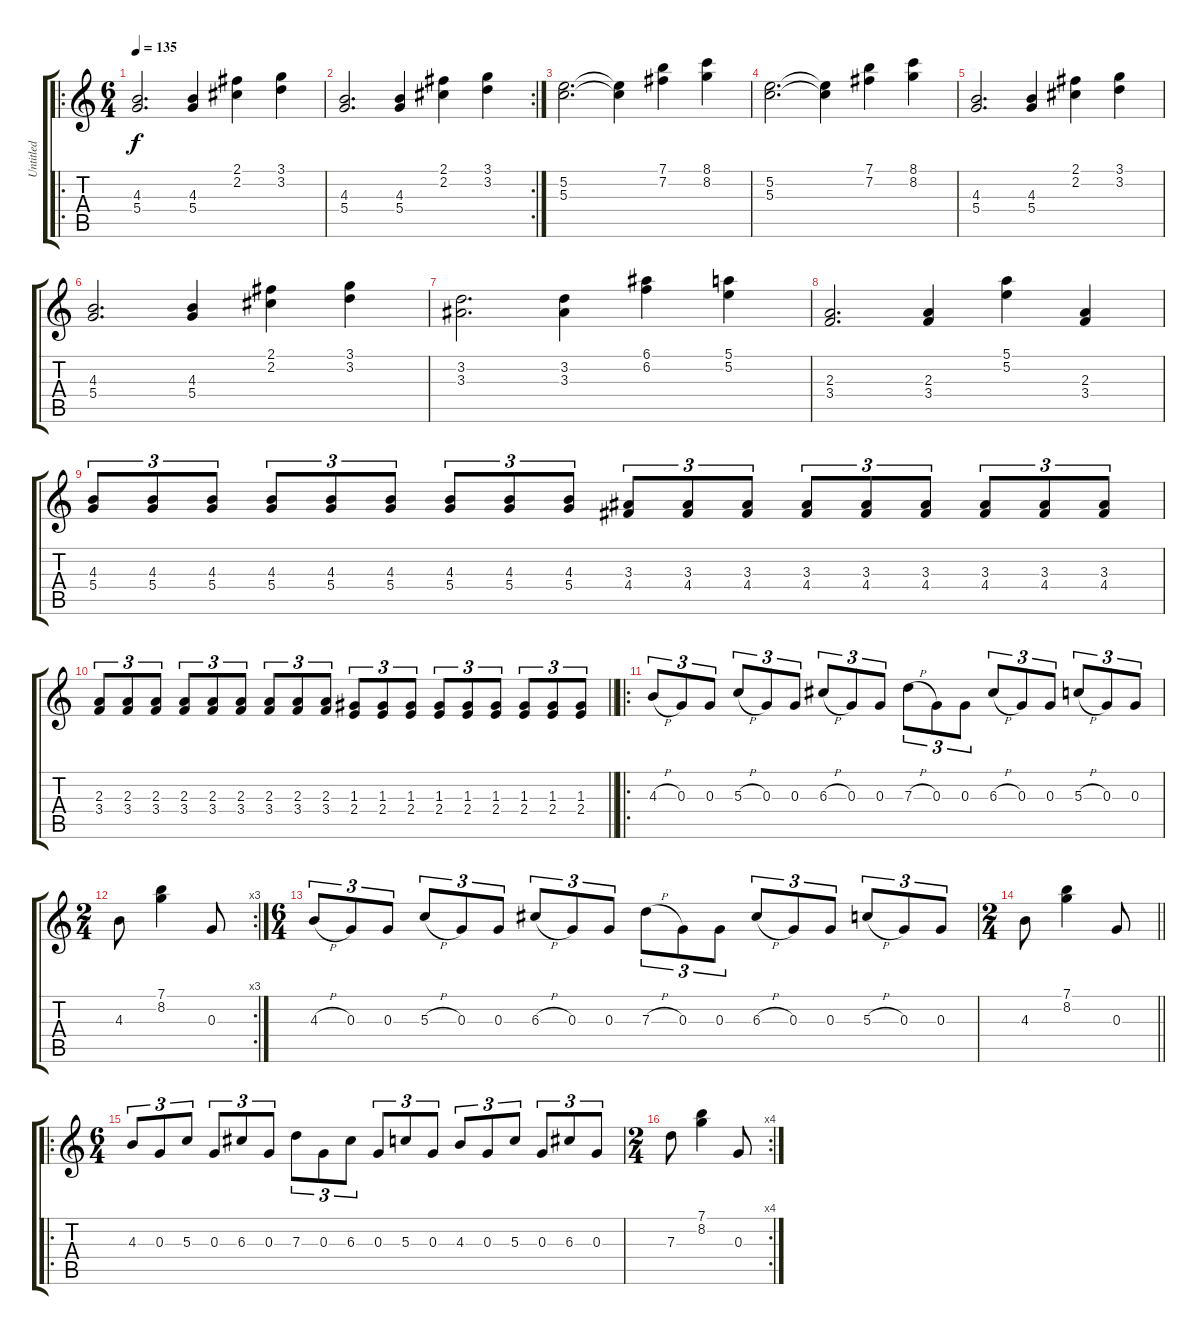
\track ("Untitled" "Untitled") {instrument distortionguitar}
\staff {score tabs}
\tuning (E4 B3 G3 D3 A2 E2) {hide}
\ro
\ts (6 4)
\tempo 135
\clef g2
\ks c
(4.3 5.4).2{d dy f} (4.3 5.4).4 (2.1 2.2).4 (3.1 3.2).4 |
\rc 2
(4.3 5.4).2{d} (4.3 5.4).4 (2.1 2.2).4 (3.1 3.2).4 |
(5.2 5.3).2{d} (5.2{t} 5.3{t}).4 (7.1 7.2).4 (8.1 8.2).4 |
(5.2 5.3).2{d} (5.2{t} 5.3{t}).4 (7.1 7.2).4 (8.1 8.2).4 |
(4.3 5.4).2{d} (4.3 5.4).4 (2.1 2.2).4 (3.1 3.2).4 |
(4.3 5.4).2{d} (4.3 5.4).4 (2.1 2.2).4 (3.1 3.2).4 |
(3.2 3.3).2{d} (3.2 3.3).4 (6.1 6.2).4 (5.1 5.2).4 |
(2.3 3.4).2{d} (2.3 3.4).4 (5.1 5.2).4 (2.3 3.4).4 |
(4.3 5.4).8{tu (3 2)} (4.3 5.4).8{tu (3 2)} (4.3 5.4).8{tu (3 2)} (4.3 5.4).8{tu (3 2)} (4.3 5.4).8{tu (3 2)} (4.3 5.4).8{tu (3 2)} (4.3 5.4).8{tu (3 2)} (4.3 5.4).8{tu (3 2)} (4.3 5.4).8{tu (3 2)} (3.3 4.4).8{tu (3 2)} (3.3 4.4).8{tu (3 2)} (3.3 4.4).8{tu (3 2)} (3.3 4.4).8{tu (3 2)} (3.3 4.4).8{tu (3 2)} (3.3 4.4).8{tu (3 2)} (3.3 4.4).8{tu (3 2)} (3.3 4.4).8{tu (3 2)} (3.3 4.4).8{tu (3 2)} |
\barLineRight lightlight
(2.3 3.4).8{tu (3 2)} (2.3 3.4).8{tu (3 2)} (2.3 3.4).8{tu (3 2)} (2.3 3.4).8{tu (3 2)} (2.3 3.4).8{tu (3 2)} (2.3 3.4).8{tu (3 2)} (2.3 3.4).8{tu (3 2)} (2.3 3.4).8{tu (3 2)} (2.3 3.4).8{tu (3 2)} (1.3 2.4).8{tu (3 2)} (1.3 2.4).8{tu (3 2)} (1.3 2.4).8{tu (3 2)} (1.3 2.4).8{tu (3 2)} (1.3 2.4).8{tu (3 2)} (1.3 2.4).8{tu (3 2)} (1.3 2.4).8{tu (3 2)} (1.3 2.4).8{tu (3 2)} (1.3 2.4).8{tu (3 2)} |
\ro
4.3{h}.8{tu (3 2)} 0.3.8{tu (3 2)} 0.3.8{tu (3 2)} 5.3{h}.8{tu (3 2)} 0.3.8{tu (3 2)} 0.3.8{tu (3 2)} 6.3{h}.8{tu (3 2)} 0.3.8{tu (3 2)} 0.3.8{tu (3 2)} 7.3{h}.8{tu (3 2)} 0.3.8{tu (3 2)} 0.3.8{tu (3 2)} 6.3{h}.8{tu (3 2)} 0.3.8{tu (3 2)} 0.3.8{tu (3 2)} 5.3{h}.8{tu (3 2)} 0.3.8{tu (3 2)} 0.3.8{tu (3 2)} |
\rc 3
\ts (2 4)
4.3.8 (7.1 8.2).4 0.3.8 |
\ts (6 4)
4.3{h}.8{tu (3 2)} 0.3.8{tu (3 2)} 0.3.8{tu (3 2)} 5.3{h}.8{tu (3 2)} 0.3.8{tu (3 2)} 0.3.8{tu (3 2)} 6.3{h}.8{tu (3 2)} 0.3.8{tu (3 2)} 0.3.8{tu (3 2)} 7.3{h}.8{tu (3 2)} 0.3.8{tu (3 2)} 0.3.8{tu (3 2)} 6.3{h}.8{tu (3 2)} 0.3.8{tu (3 2)} 0.3.8{tu (3 2)} 5.3{h}.8{tu (3 2)} 0.3.8{tu (3 2)} 0.3.8{tu (3 2)} |
\ts (2 4)
\barLineRight lightlight
4.3.8 (7.1 8.2).4 0.3.8 |
\ro
\ts (6 4)
4.3.8{tu (3 2)} 0.3.8{tu (3 2)} 5.3.8{tu (3 2)} 0.3.8{tu (3 2)} 6.3.8{tu (3 2)} 0.3.8{tu (3 2)} 7.3.8{tu (3 2)} 0.3.8{tu (3 2)} 6.3.8{tu (3 2)} 0.3.8{tu (3 2)} 5.3.8{tu (3 2)} 0.3.8{tu (3 2)} 4.3.8{tu (3 2)} 0.3.8{tu (3 2)} 5.3.8{tu (3 2)} 0.3.8{tu (3 2)} 6.3.8{tu (3 2)} 0.3.8{tu (3 2)} |
\rc 4
\ts (2 4)
7.3.8 (7.1 8.2).4 0.3.8
